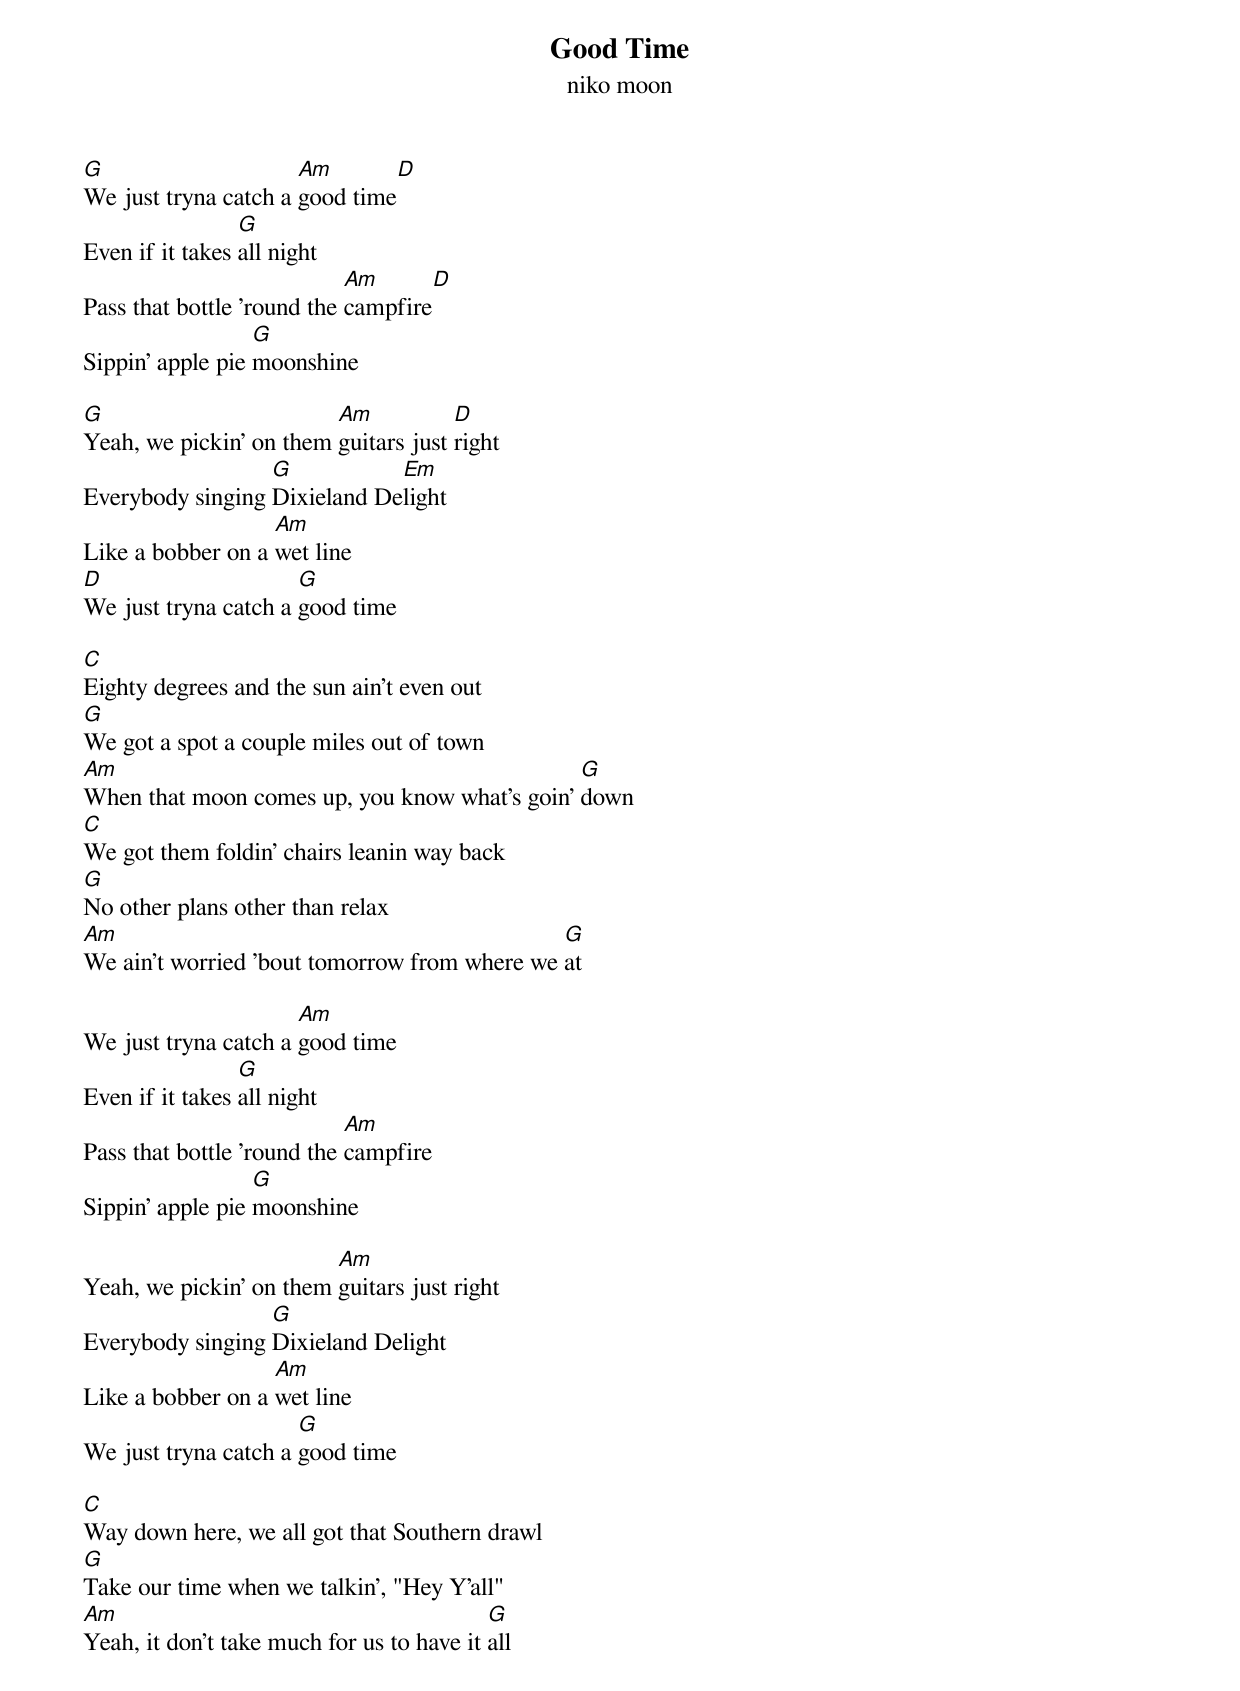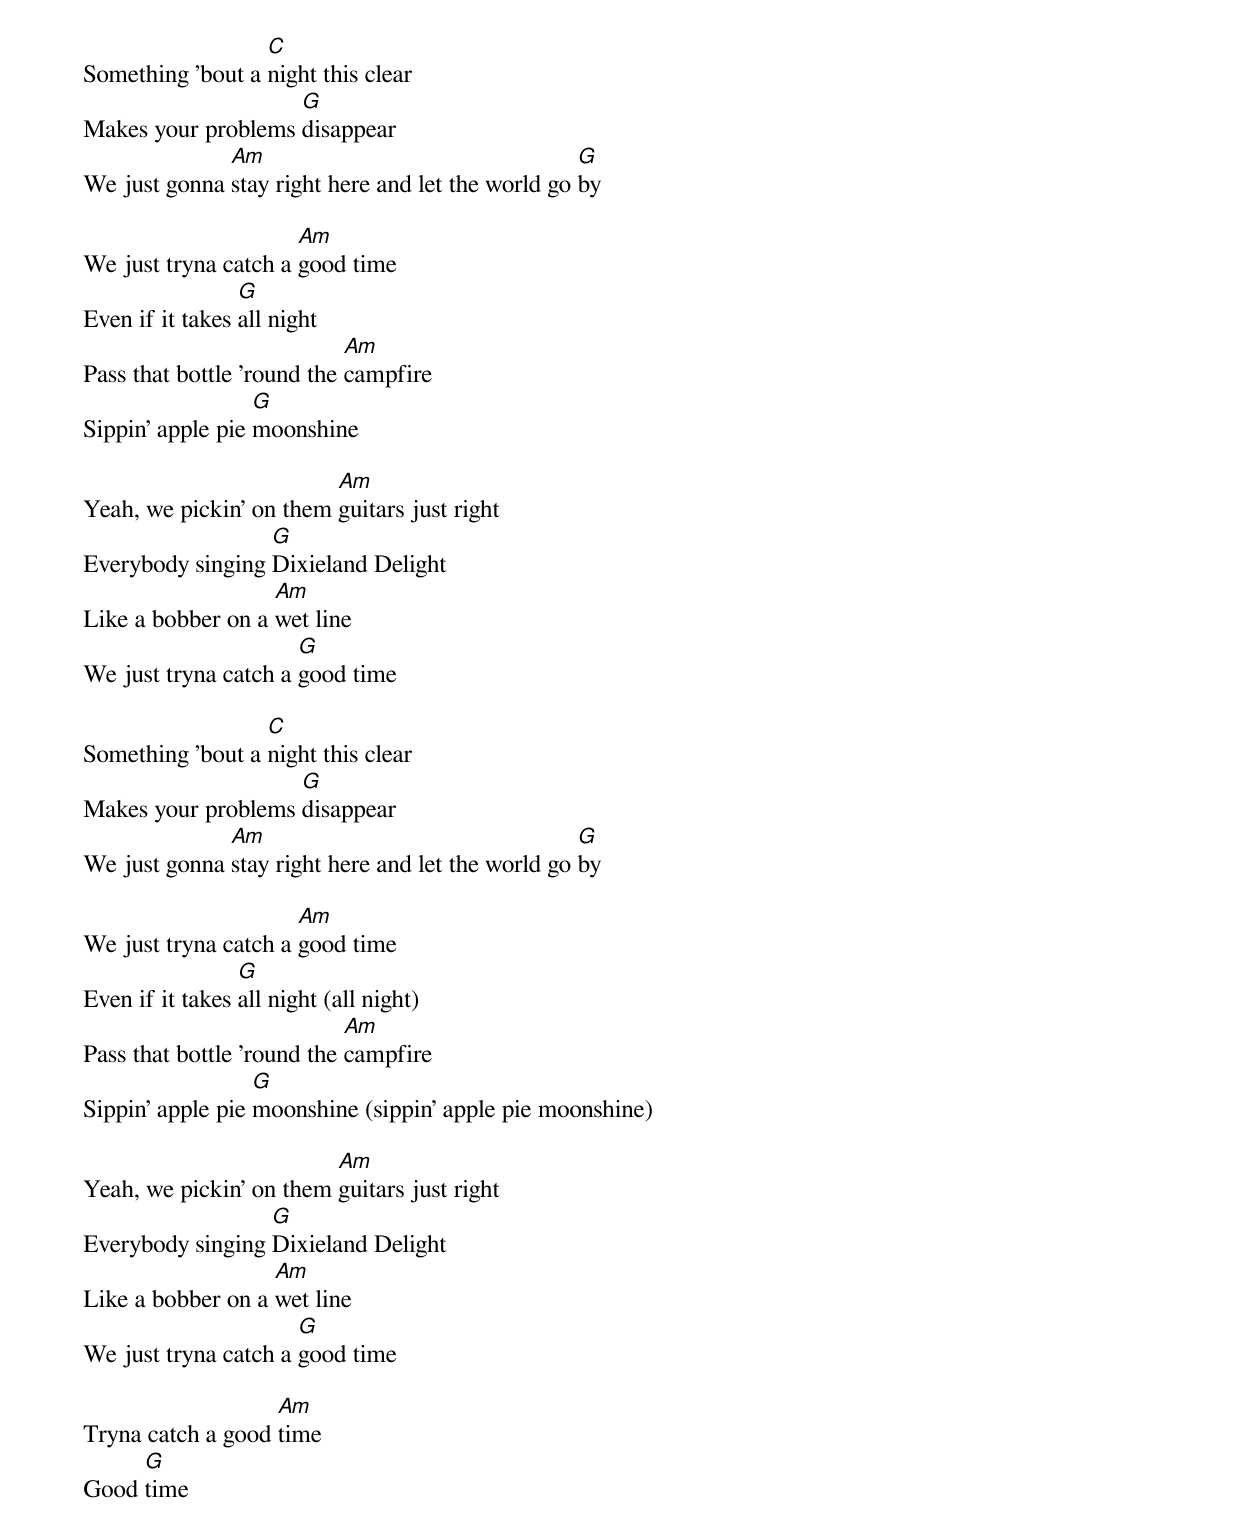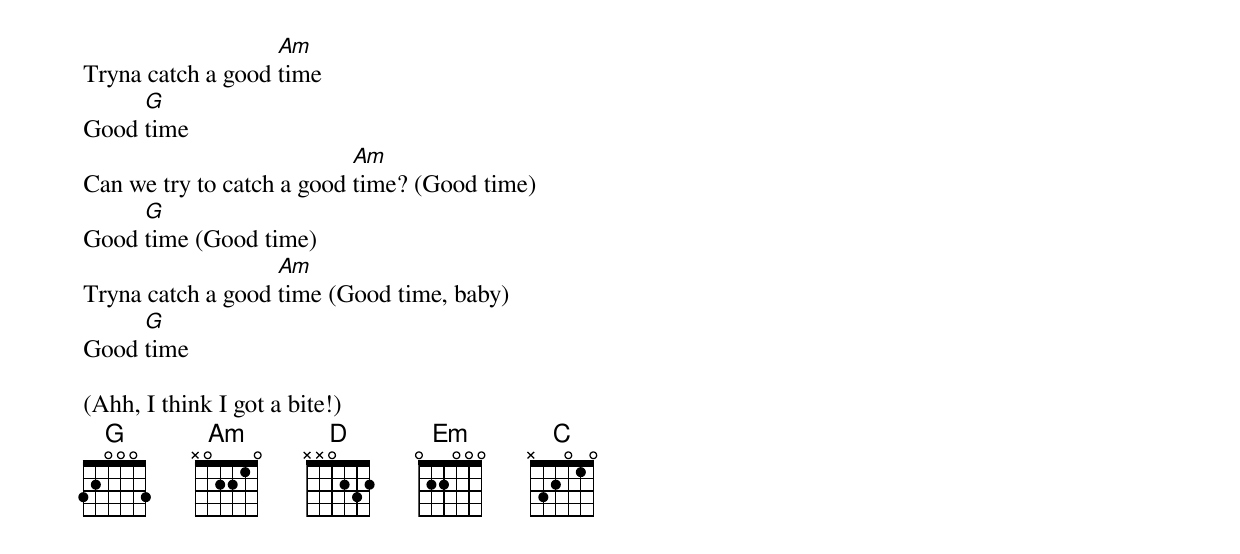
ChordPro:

{title: Good Time}
{subtitle: niko moon}
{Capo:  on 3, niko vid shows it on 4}

[G]We just tryna catch a [Am]good time[D]
Even if it takes [G]all night
Pass that bottle 'round the [Am]campfire[D]
Sippin' apple pie [G]moonshine

[G]Yeah, we pickin' on them [Am]guitars just [D]right
Everybody singing [G]Dixieland De[Em]light
Like a bobber on a [Am]wet line
[D]We just tryna catch a [G]good time

[C]Eighty degrees and the sun ain't even out
[G]We got a spot a couple miles out of town
[Am]When that moon comes up, you know what's goin' [G]down
[C]We got them foldin' chairs leanin way back
[G]No other plans other than relax
[Am]We ain't worried 'bout tomorrow from where we [G]at

We just tryna catch a [Am]good time
Even if it takes [G]all night
Pass that bottle 'round the [Am]campfire
Sippin' apple pie [G]moonshine

Yeah, we pickin' on them [Am]guitars just right
Everybody singing [G]Dixieland Delight
Like a bobber on a [Am]wet line
We just tryna catch a [G]good time

[C]Way down here, we all got that Southern drawl
[G]Take our time when we talkin', "Hey Y'all"
[Am]Yeah, it don't take much for us to have it [G]all
Something 'bout a [C]night this clear
Makes your problems [G]disappear
We just gonna [Am]stay right here and let the world go [G]by

We just tryna catch a [Am]good time
Even if it takes [G]all night
Pass that bottle 'round the [Am]campfire
Sippin' apple pie [G]moonshine

Yeah, we pickin' on them [Am]guitars just right
Everybody singing [G]Dixieland Delight
Like a bobber on a [Am]wet line
We just tryna catch a [G]good time

Something 'bout a [C]night this clear
Makes your problems [G]disappear
We just gonna [Am]stay right here and let the world go [G]by

We just tryna catch a [Am]good time
Even if it takes [G]all night (all night)
Pass that bottle 'round the [Am]campfire
Sippin' apple pie [G]moonshine (sippin' apple pie moonshine)

Yeah, we pickin' on them [Am]guitars just right
Everybody singing [G]Dixieland Delight
Like a bobber on a [Am]wet line
We just tryna catch a [G]good time

Tryna catch a good [Am]time
Good [G]time
Tryna catch a good [Am]time
Good [G]time
Can we try to catch a good [Am]time? (Good time)
Good [G]time (Good time)
Tryna catch a good [Am]time (Good time, baby)
Good [G]time

(Ahh, I think I got a bite!)
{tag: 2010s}
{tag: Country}
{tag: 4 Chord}
